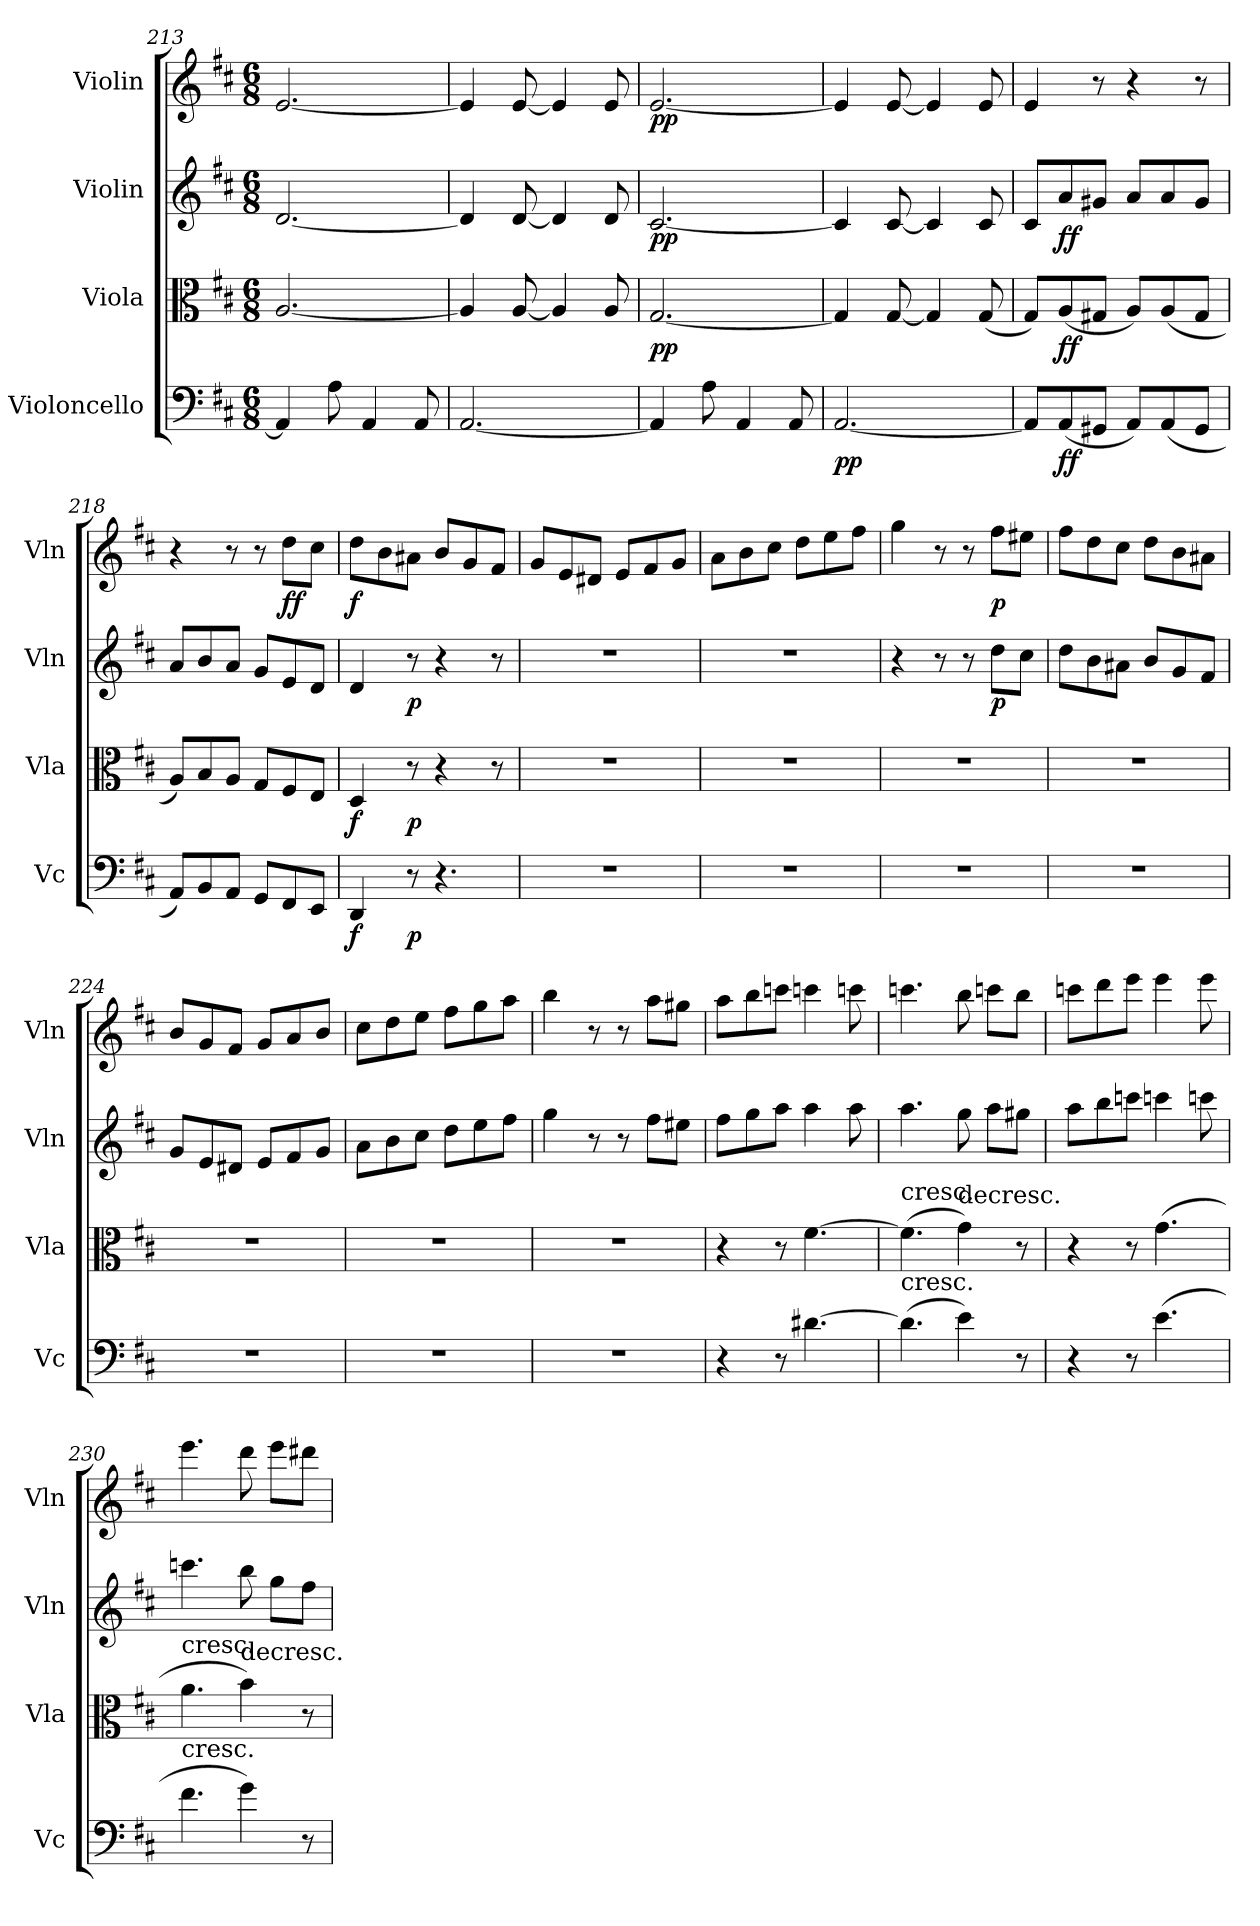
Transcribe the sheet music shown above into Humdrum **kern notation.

**kern	**dynam	**kern	**dynam	**kern	**dynam	**kern	**dynam
*part4	*part4	*part3	*part3	*part2	*part2	*part1	*part1
*staff4	*staff4	*staff3	*staff3	*staff2	*staff2	*staff1	*staff1
*I"Violoncello	*	*I"Viola	*	*I"Violin	*	*I"Violin	*
*I'Vc	*	*I'Vla	*	*I'Vln	*	*I'Vln	*
*clefF4	*	*clefC3	*	*clefG2	*	*clefG2	*
*k[f#c#]	*	*k[f#c#]	*	*k[f#c#]	*	*k[f#c#]	*
*D:	*	*D:	*	*D:	*	*D:	*
*M6/8	*	*M6/8	*	*M6/8	*	*M6/8	*
=213	=213	=213	=213	=213	=213	=213	=213
4AA/]	.	[2.A/	.	[2.d/	.	[2.e/	.
8A\	.	.	.	.	.	.	.
4AA/	.	.	.	.	.	.	.
8AA/	.	.	.	.	.	.	.
=214	=214	=214	=214	=214	=214	=214	=214
[2.AA/	.	4A/]	.	4d/]	.	4e/]	.
.	.	[8A/	.	[8d/	.	[8e/	.
.	.	4A/]	.	4d/]	.	4e/]	.
.	.	8A/	.	8d/	.	8e/	.
=215	=215	=215	=215	=215	=215	=215	=215
4AA/]	.	[2.G/	pp	[2.c#/	pp	[2.e/	pp
8A\	.	.	.	.	.	.	.
4AA/	.	.	.	.	.	.	.
8AA/	.	.	.	.	.	.	.
=216	=216	=216	=216	=216	=216	=216	=216
[2.AA/	pp	4G/]	.	4c#/]	.	4e/]	.
.	.	[8G/	.	[8c#/	.	[8e/	.
.	.	4G/]	.	4c#/]	.	4e/]	.
.	.	(8G/	.	8c#/	.	8e/	.
=217	=217	=217	=217	=217	=217	=217	=217
8AA/L]	.	8G/L)	.	8c#/L	.	4e/	.
(8AA/	ff	(8A/	ff	8a/	ff	.	.
8GG#X/J	.	8G#X/J	.	8g#X/J	.	8r	.
8AA/L)	.	8A/L)	.	8a/L	.	4r	.
(8AA/	.	(8A/	.	8a/	.	.	.
8GG#/J	.	8G#/J	.	8g#/J	.	8r	.
=218	=218	=218	=218	=218	=218	=218	=218
8AA/L)	.	8A/L)	.	8a/L	.	4r	.
8BB/	.	8B/	.	8b/	.	.	.
8AA/J	.	8A/J	.	8a/J	.	8r	.
8GG/L	.	8G/L	.	8g/L	.	8r	.
8FF#/	.	8F#/	.	8e/	.	8dd\L	ff
8EE/J	.	8E/J	.	8d/J	.	8cc#\J	.
=219	=219	=219	=219	=219	=219	=219	=219
4DD/	f	4D/	f	4d/	.	8dd\L	f
.	.	.	.	.	.	8b\	.
8r	p	8r	p	8r	p	8a#X\J	.
4.r	.	4r	.	4r	.	8b/L	.
.	.	.	.	.	.	8g/	.
.	.	8r	.	8r	.	8f#/J	.
=220	=220	=220	=220	=220	=220	=220	=220
2.r	.	2.r	.	2.r	.	8g/L	.
.	.	.	.	.	.	8e/	.
.	.	.	.	.	.	8d#X/J	.
.	.	.	.	.	.	8e/L	.
.	.	.	.	.	.	8f#/	.
.	.	.	.	.	.	8g/J	.
=221	=221	=221	=221	=221	=221	=221	=221
2.r	.	2.r	.	2.r	.	8a\L	.
.	.	.	.	.	.	8b\	.
.	.	.	.	.	.	8cc#\J	.
.	.	.	.	.	.	8dd\L	.
.	.	.	.	.	.	8ee\	.
.	.	.	.	.	.	8ff#\J	.
=222	=222	=222	=222	=222	=222	=222	=222
2.r	.	2.r	.	4r	.	4gg\	.
.	.	.	.	8r	.	8r	.
.	.	.	.	8r	.	8r	.
.	.	.	.	8dd\L	p	8ff#\L	p
.	.	.	.	8cc#\J	.	8ee#X\J	.
=223	=223	=223	=223	=223	=223	=223	=223
2.r	.	2.r	.	8dd\L	.	8ff#\L	.
.	.	.	.	8b\	.	8dd\	.
.	.	.	.	8a#X\J	.	8cc#\J	.
.	.	.	.	8b/L	.	8dd\L	.
.	.	.	.	8g/	.	8b\	.
.	.	.	.	8f#/J	.	8a#X\J	.
=224	=224	=224	=224	=224	=224	=224	=224
2.r	.	2.r	.	8g/L	.	8b/L	.
.	.	.	.	8e/	.	8g/	.
.	.	.	.	8d#X/J	.	8f#/J	.
.	.	.	.	8e/L	.	8g/L	.
.	.	.	.	8f#/	.	8a/	.
.	.	.	.	8g/J	.	8b/J	.
=225	=225	=225	=225	=225	=225	=225	=225
2.r	.	2.r	.	8a\L	.	8cc#\L	.
.	.	.	.	8b\	.	8dd\	.
.	.	.	.	8cc#\J	.	8ee\J	.
.	.	.	.	8dd\L	.	8ff#\L	.
.	.	.	.	8ee\	.	8gg\	.
.	.	.	.	8ff#\J	.	8aa\J	.
=226	=226	=226	=226	=226	=226	=226	=226
2.r	.	2.r	.	4gg\	.	4bb\	.
.	.	.	.	8r	.	8r	.
.	.	.	.	8r	.	8r	.
.	.	.	.	8ff#\L	.	8aa\L	.
.	.	.	.	8ee#X\J	.	8gg#X\J	.
=227	=227	=227	=227	=227	=227	=227	=227
4r	.	4r	.	8ff#\L	.	8aa\L	.
.	.	.	.	8gg\	.	8bb\	.
8r	.	8r	.	8aa\J	.	8cccn\J	.
[4.d#X\	.	[4.f#\	.	4aa\	.	4cccn\	.
.	.	.	.	8aa\	.	8cccn\	.
=228	=228	=228	=228	=228	=228	=228	=228
!	!	!LO:TX:t=cresc.	!	!	!	!	!
!LO:TX:t=cresc.	!	!	!	!	!	!	!
(4.d#\]	.	(4.f#\]	.	4.aa\	.	4.cccn\	.
!	!	!LO:TX:t=decresc.	!	!	!	!	!
4e\)	.	4g\)	.	8gg\	.	8bb\	.
.	.	.	.	8aa\L	.	8cccn\L	.
8r	.	8r	.	8gg#X\J	.	8bb\J	.
=229	=229	=229	=229	=229	=229	=229	=229
4r	.	4r	.	8aa\L	.	8cccn\L	.
.	.	.	.	8bb\	.	8ddd\	.
8r	.	8r	.	8cccn\J	.	8eee\J	.
(4.e\	.	(4.g\	.	4cccn\	.	4eee\	.
.	.	.	.	8cccn\	.	8eee\	.
=230	=230	=230	=230	=230	=230	=230	=230
!	!	!LO:TX:t=cresc.	!	!	!	!	!
!LO:TX:t=cresc.	!	!	!	!	!	!	!
4.f#\	.	4.a\	.	4.cccn\	.	4.eee\	.
!	!	!LO:TX:t=decresc.	!	!	!	!	!
4g\)	.	4b\)	.	8bb\	.	8ddd\	.
.	.	.	.	8gg\L	.	8eee\L	.
8r	.	8r	.	8ff#\J	.	8ddd#X\J	.
=	=	=	=	=	=	=	=
*-	*-	*-	*-	*-	*-	*-	*-
